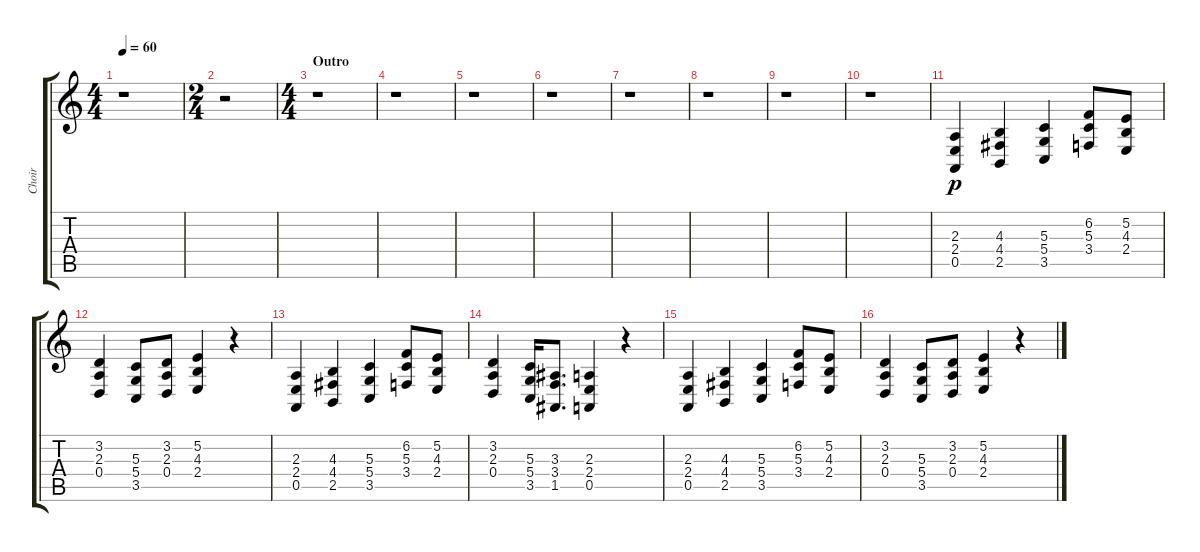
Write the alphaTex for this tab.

\track ("Choir" "Choir") {instrument choiraahs}
\staff {score tabs}
\tuning (E4 B3 G3 D3 A2 E2) {hide}
\ts (4 4)
\tempo 60
\clef g2
\ks aminor
r.1{dy p} |
\ts (2 4)
r.2 |
\ts (4 4)
\section ("" "Outro")
r.1 |
r.1 |
r.1 |
r.1 |
r.1 |
r.1 |
r.1 |
r.1 |
(2.3 2.4 0.5).4 (4.3 4.4 2.5).4 (5.3 5.4 3.5).4 (6.2 5.3 3.4).8 (5.2 4.3 2.4).8 |
(3.2 2.3 0.4).4 (5.3 5.4 3.5).8 (3.2 2.3 0.4).8 (5.2 4.3 2.4).4 r.4 |
(2.3 2.4 0.5).4 (4.3 4.4 2.5).4 (5.3 5.4 3.5).4 (6.2 5.3 3.4).8 (5.2 4.3 2.4).8 |
(3.2 2.3 0.4).4 (5.3 5.4 3.5).16 (3.3 3.4 1.5).8{d} (2.3 2.4 0.5).4 r.4 |
(2.3 2.4 0.5).4 (4.3 4.4 2.5).4 (5.3 5.4 3.5).4 (6.2 5.3 3.4).8 (5.2 4.3 2.4).8 |
(3.2 2.3 0.4).4 (5.3 5.4 3.5).8 (3.2 2.3 0.4).8 (5.2 4.3 2.4).4 r.4
